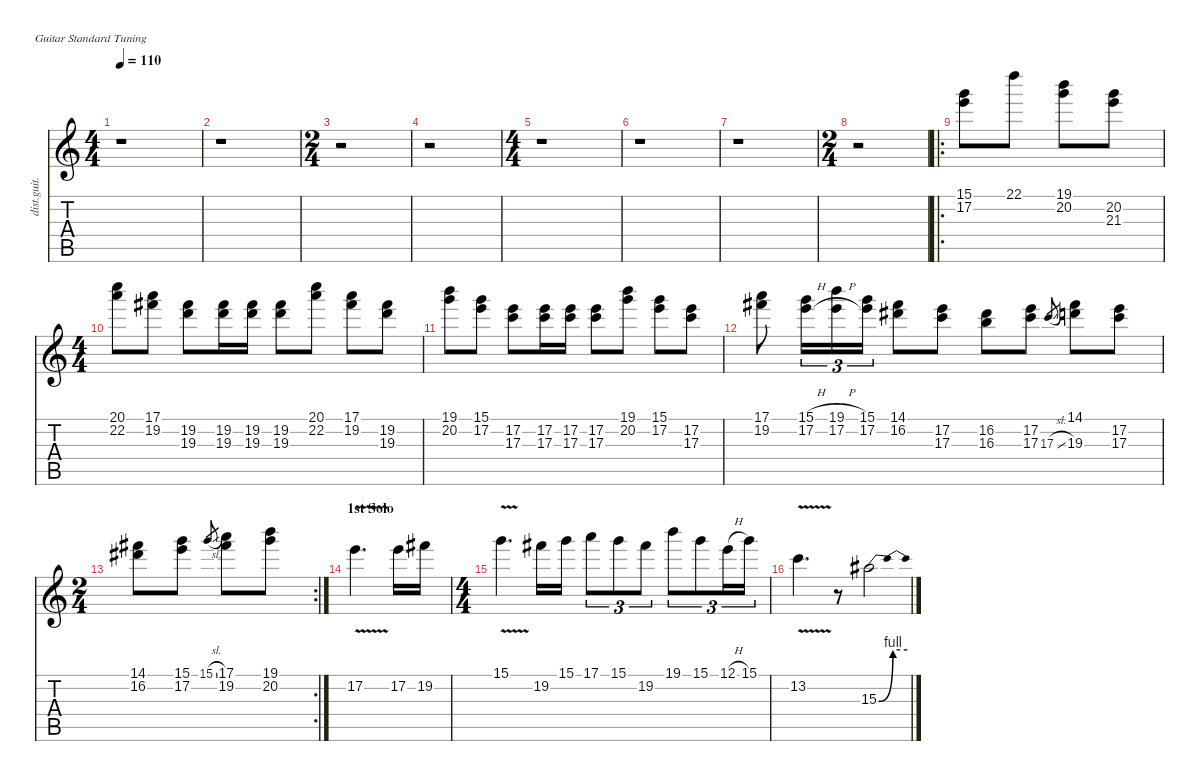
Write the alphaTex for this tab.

\defaultSystemsLayout 4
\hideDynamics
\bracketExtendMode nobrackets
\track ("Hetfield" "dist.guit.") {instrument distortionguitar}
\staff {score tabs}
\tuning (E4 B3 G3 D3 A2 E2)
\ts (4 4)
\tempo 110
\clef g2
\ks c
r.1{dy f beam Down} |
r.1{beam Down} |
\ts (2 4)
r.2{beam Down} |
r.2{beam Down} |
\ts (4 4)
r.1{beam Down} |
r.1{beam Down} |
r.1{beam Down} |
\ts (2 4)
r.2{beam Down} |
\ro
(15.1 17.2).8{beam Down} 22.1.8{beam Down} (19.1 20.2).8{beam Down} (20.2 21.3).8{beam Down} |
\ts (4 4)
(20.1 22.2).8{beam Down} (17.1 19.2{acc #}).8{beam Down} (19.2{acc #} 19.3).8{beam Down} (19.2{acc #} 19.3).16{beam Down} (19.2{acc #} 19.3).16{beam Down} (19.2{acc #} 19.3).8{beam Down} (20.1 22.2).8{beam Down} (17.1 19.2{acc #}).8{beam Down} (19.2{acc #} 19.3).8{beam Down} |
(19.1 20.2).8{beam Down} (15.1 17.2).8{beam Down} (17.2 17.3).8{beam Down} (17.2 17.3).16{beam Down} (17.2 17.3).16{beam Down} (17.2 17.3).8{beam Down} (19.1 20.2).8{beam Down} (15.1 17.2).8{beam Down} (17.2 17.3).8{beam Down} |
(17.1 19.2{acc #}).8{beam Down} (15.1{h} 17.2{h}).16{tu (3 2) beam Down} (19.1{h} 17.2{h}).16{tu (3 2) beam Down} (15.1 17.2).16{tu (3 2) beam Down} (14.1{acc #} 16.2{acc #}).8{beam Down} (17.2 17.3).8{beam Down} (16.2{acc #} 16.3).8{beam Down} (17.2 17.3).8{beam Down} 17.3{sl}.8{gr dy mf beam Up} (14.1{acc #} 19.3).8{dy f beam Down} (17.2 17.3).8{beam Down} |
\rc 2
\ts (2 4)
(14.1{acc #} 16.2{acc #}).8{beam Down} (15.1 17.2).8{beam Down} 15.1{sl}.8{gr dy mf beam Up} (17.1 19.2{acc #}).8{dy f beam Down} (19.1 20.2).8{beam Down} |
\section ("" "1st Solo")
17.2{v}.4{d beam Down} 17.2.16{beam Down} 19.2{acc #}.16{beam Down} |
\ts (4 4)
15.1{v}.4{d beam Down} 19.2{acc #}.16{beam Down} 15.1.16{beam Down} 17.1.8{tu (3 2) beam Down} 15.1.8{tu (3 2) beam Down} 19.2{acc #}.8{tu (3 2) beam Down} 19.1.8{tu (3 2) beam Down} 15.1.8{tu (3 2) beam Down} 12.1{h}.16{tu (3 2) beam Down} 15.1.16{tu (3 2) beam Down} |
13.2{v}.4{d beam Down} r.8{beam Down} 15.3{be (bendrelease 0 0 15 4 44.0000016 4 30 0) acc #}.2{beam Down}
